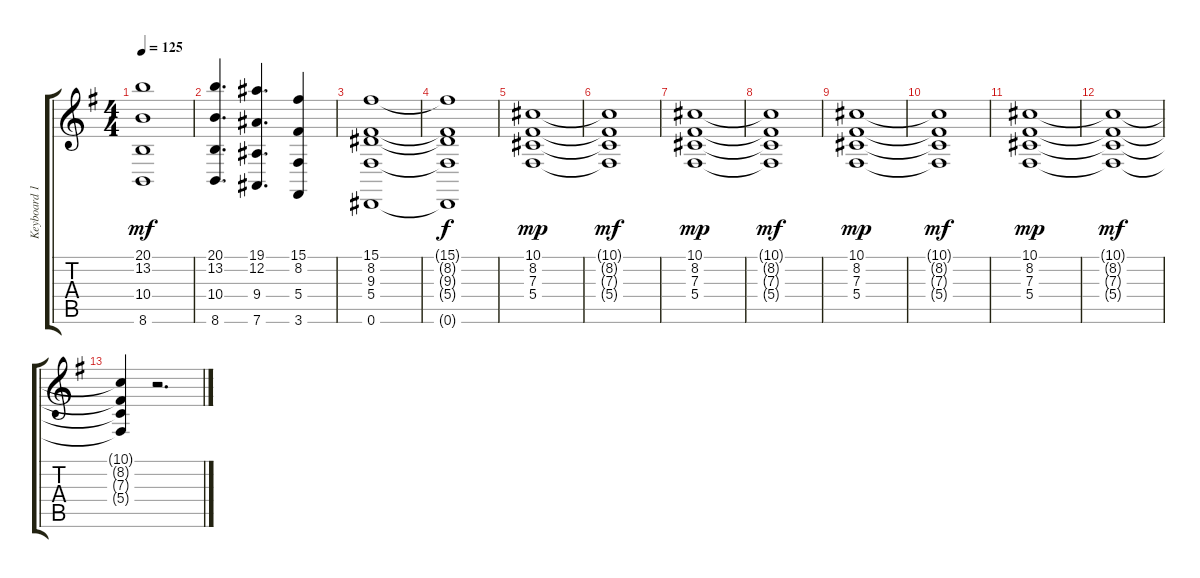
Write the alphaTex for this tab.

\track ("Keyboard 1" "Keyboard 1") {instrument stringensemble1}
\staff {score tabs}
\tuning (Eb4 Bb3 Gb3 Db3 Ab2 Eb2) {hide}
\ts (4 4)
\tempo 125
\clef g2
\ks eminor
(20.1 13.2 10.4 8.6).1{dy mf} |
(20.1 13.2 10.4 8.6).4{d} (19.1 12.2 9.4 7.6).4{d} (15.1 8.2 5.4 3.6).4 |
(15.1 8.2 9.3 5.4 0.6).1 |
(15.1{t} 8.2{t} 9.3{t} 5.4{t} 0.6{t}).1{dy f} |
(10.1 8.2 7.3 5.4).1{dy mp} |
(10.1{t} 8.2{t} 7.3{t} 5.4{t}).1{dy mf} |
(10.1 8.2 7.3 5.4).1{dy mp} |
(10.1{t} 8.2{t} 7.3{t} 5.4{t}).1{dy mf} |
(10.1 8.2 7.3 5.4).1{dy mp} |
(10.1{t} 8.2{t} 7.3{t} 5.4{t}).1{dy mf} |
(10.1 8.2 7.3 5.4).1{dy mp} |
(10.1{t} 8.2{t} 7.3{t} 5.4{t}).1{dy mf} |
(10.1{t} 8.2{t} 7.3{t} 5.4{t}).4 r.2{d}
